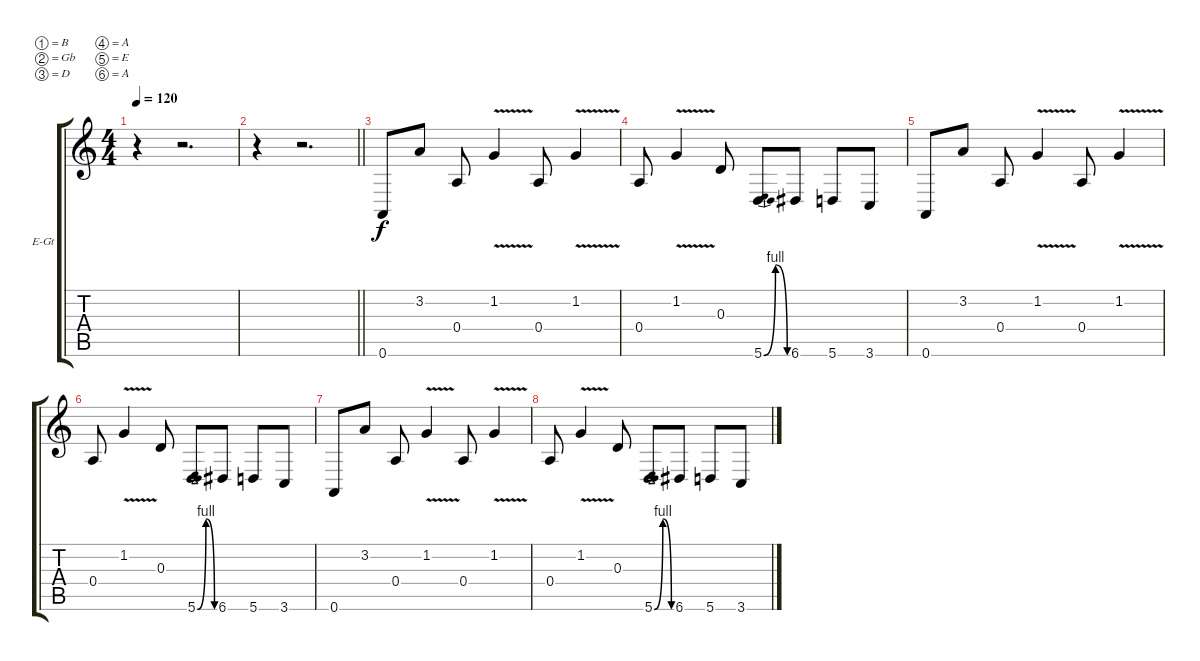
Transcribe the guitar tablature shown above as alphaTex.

\bracketExtendMode groupsimilarinstruments
\firstSystemTrackNameOrientation horizontal
\otherSystemsTrackNameOrientation horizontal
\track ("Clean Gtr. 1" "E-Gt") {instrument electricguitarclean}
\staff {score tabs}
\tuning (B3 Gb3 D3 A2 E2 A1)
\ts (4 4)
\tempo 120
\clef g2
\ks c
r.4{dy f} r.2{d} |
\barLineRight lightlight
r.4 r.2{d} |
\section ("" "")
0.6.8 3.2.8 0.4.8 1.2{v}.4 0.4.8 1.2{v}.4 |
0.4.8 1.2{v}.4 0.3.8 5.6{be (bendrelease 0 0 30 4 30 4 60 0)}.8 6.6.8 5.6.8 3.6.8 |
0.6.8 3.2.8 0.4.8 1.2{v}.4 0.4.8 1.2{v}.4 |
0.4.8 1.2{v}.4 0.3.8 5.6{be (bendrelease 0 0 30 4 30 4 60 0)}.8 6.6.8 5.6.8 3.6.8 |
0.6.8 3.2.8 0.4.8 1.2{v}.4 0.4.8 1.2{v}.4 |
0.4.8 1.2{v}.4 0.3.8 5.6{be (bendrelease 0 0 30 4 30 4 60 0)}.8 6.6.8 5.6.8 3.6.8
